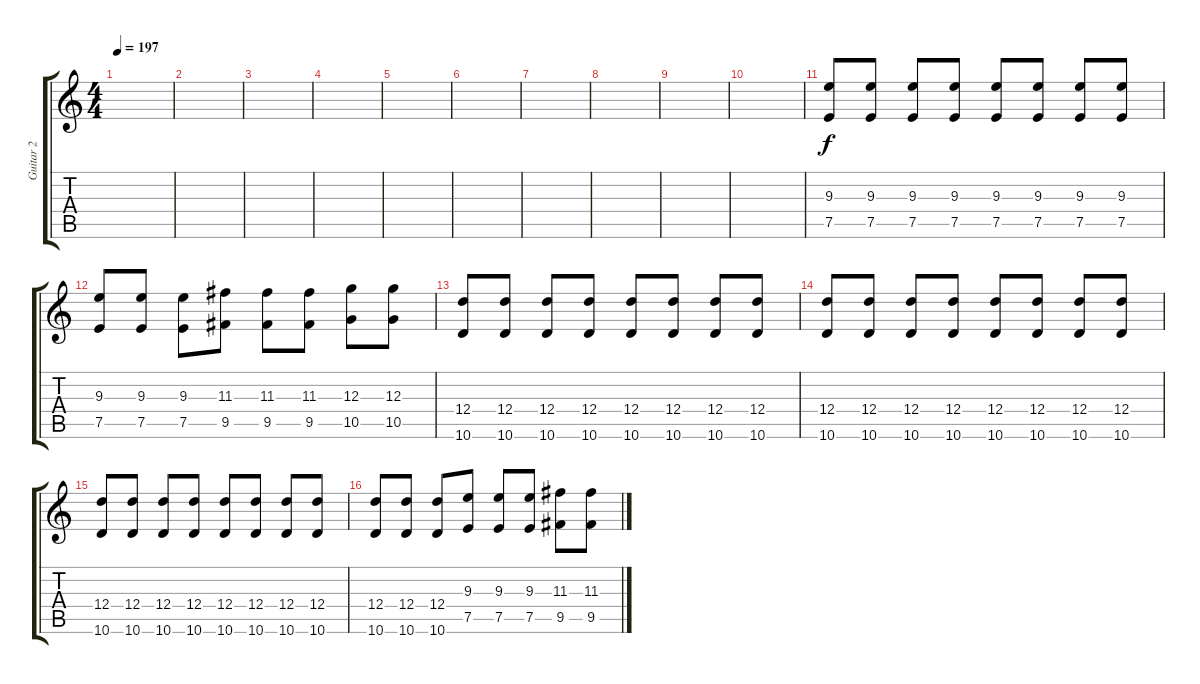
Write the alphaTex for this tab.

\track ("Guitar 2" "Guitar 2") {instrument distortionguitar}
\staff {score tabs}
\tuning (E4 B3 G3 D3 A2 E2) {hide}
\ts (4 4)
\tempo 197
\clef g2
\ks c
|
|
|
|
|
|
|
|
|
|
(9.3 7.5).8 (9.3 7.5).8 (9.3 7.5).8 (9.3 7.5).8 (9.3 7.5).8 (9.3 7.5).8 (9.3 7.5).8 (9.3 7.5).8 |
(9.3 7.5).8 (9.3 7.5).8 (9.3 7.5).8 (11.3 9.5).8 (11.3 9.5).8 (11.3 9.5).8 (12.3 10.5).8 (12.3 10.5).8 |
(12.4 10.6).8 (12.4 10.6).8 (12.4 10.6).8 (12.4 10.6).8 (12.4 10.6).8 (12.4 10.6).8 (12.4 10.6).8 (12.4 10.6).8 |
(12.4 10.6).8 (12.4 10.6).8 (12.4 10.6).8 (12.4 10.6).8 (12.4 10.6).8 (12.4 10.6).8 (12.4 10.6).8 (12.4 10.6).8 |
(12.4 10.6).8 (12.4 10.6).8 (12.4 10.6).8 (12.4 10.6).8 (12.4 10.6).8 (12.4 10.6).8 (12.4 10.6).8 (12.4 10.6).8 |
(12.4 10.6).8 (12.4 10.6).8 (12.4 10.6).8 (9.3 7.5).8 (9.3 7.5).8 (9.3 7.5).8 (11.3 9.5).8 (11.3 9.5).8
